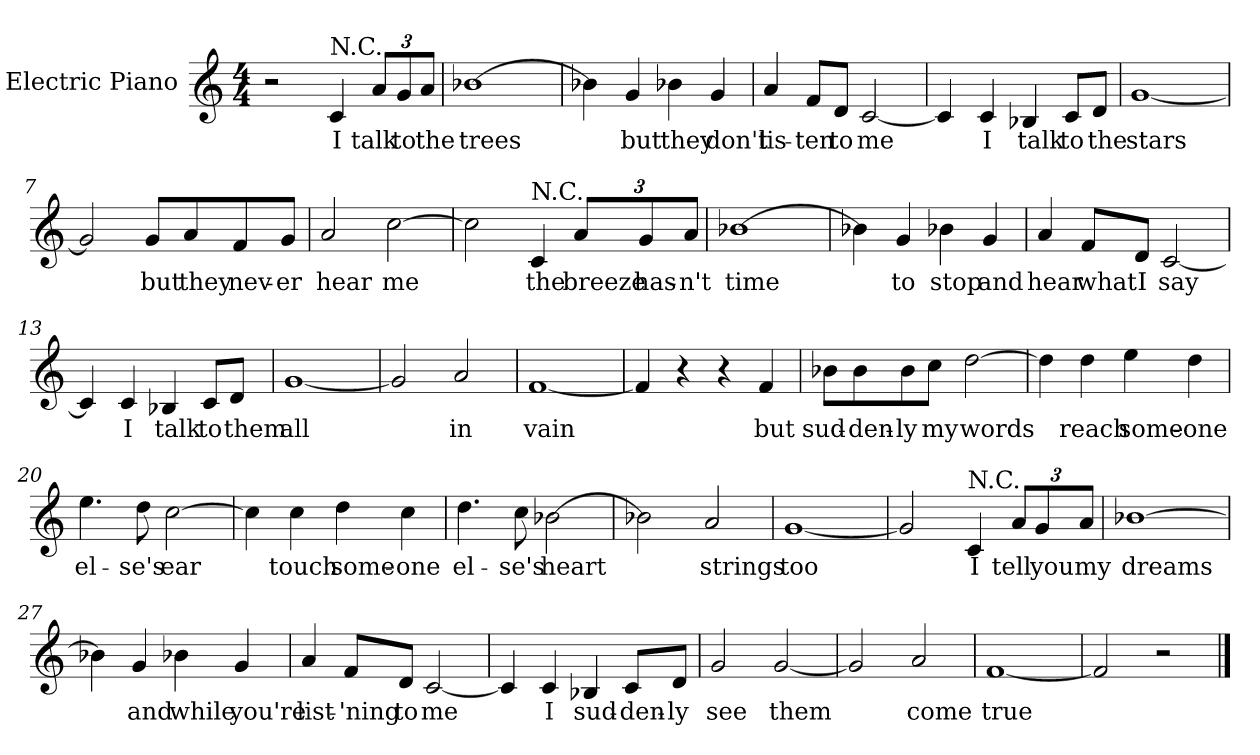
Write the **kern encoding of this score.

**kern	**text
*part1	*part1
*staff1	*staff1
*I"Electric Piano	*
*I'E.Pno	*
*clefG2	*
*k[]	*
*C:	*
*M4/4	*
=1	=1
2r	.
!LO:TX:a:t=N.C.	!
4c/	I
*Xbrackettup	*
12a/L	talk
12g/	to
12a/J	the
=2	=2
[1b-X	trees
=3	=3
4b-X\]	.
4g/	but
4b-X\	they
4g/	don't
=4	=4
4a/	lis-
8f/L	-ten
8d/J	to
[2c/	me
!!LO:LB:g=z
=5	=5
4c/]	.
4c/	I
4B-X/	talk
8c/L	to
8d/J	the
=6	=6
[1g	stars
=7	=7
2g/]	.
8g/L	but
8a/	they
8f/	nev-
8g/J	-er
=8	=8
2a/	hear
[2cc\	me
!!LO:LB:g=z
=9	=9
2cc\]	.
!LO:TX:a:t=N.C.	!
4c/	the
12a/L	breeze
12g/	has-
12a/J	-n't
=10	=10
[1b-X	time
=11	=11
4b-X\]	.
4g/	to
4b-X\	stop
4g/	and
=12	=12
4a/	hear
8f/L	what
8d/J	I
[2c/	say
!!LO:LB:g=z
=13	=13
4c/]	.
4c/	I
4B-X/	talk
8c/L	to
8d/J	them
=14	=14
[1g	all
=15	=15
2g/]	.
2a/	in
=16	=16
[1f	vain
!!LO:LB:g=z
=17	=17
4f/]	.
4r	.
4r	.
4f/	but
=18	=18
8b-X\L	sud-
8b-\	-den-
8b-\	-ly
8cc\J	my
[2dd\	words
=19	=19
4dd\]	.
4dd\	reach
4ee\	some-
4dd\	-one
=20	=20
4.ee\	el-
8dd\	-se's
[2cc\	ear
!!LO:LB:g=z
=21	=21
4cc\]	.
4cc\	touch
4dd\	some-
4cc\	-one
=22	=22
4.dd\	el-
8cc\	-se's
[2b-X\	heart
=23	=23
2b-X\]	.
2a/	strings
=24	=24
[1g	too
!!LO:LB:g=z
=25	=25
2g/]	.
!LO:TX:a:t=N.C.	!
4c/	I
12a/L	tell
12g/	you
12a/J	my
=26	=26
[1b-X	dreams
=27	=27
4b-X\]	.
4g/	and
4b-X\	while
4g/	you're
=28	=28
4a/	list-
8f/L	-'ning
8d/J	to
[2c/	me
!!LO:LB:g=z
=29	=29
4c/]	.
4c/	I
4B-X/	sud-
8c/L	-den-
8d/J	-ly
=30	=30
2g/	see
[2g/	them
=31	=31
2g/]	.
2a/	come
=32	=32
[1f	true
=33	=33
2f/]	.
2r	.
==	==
*-	*-
